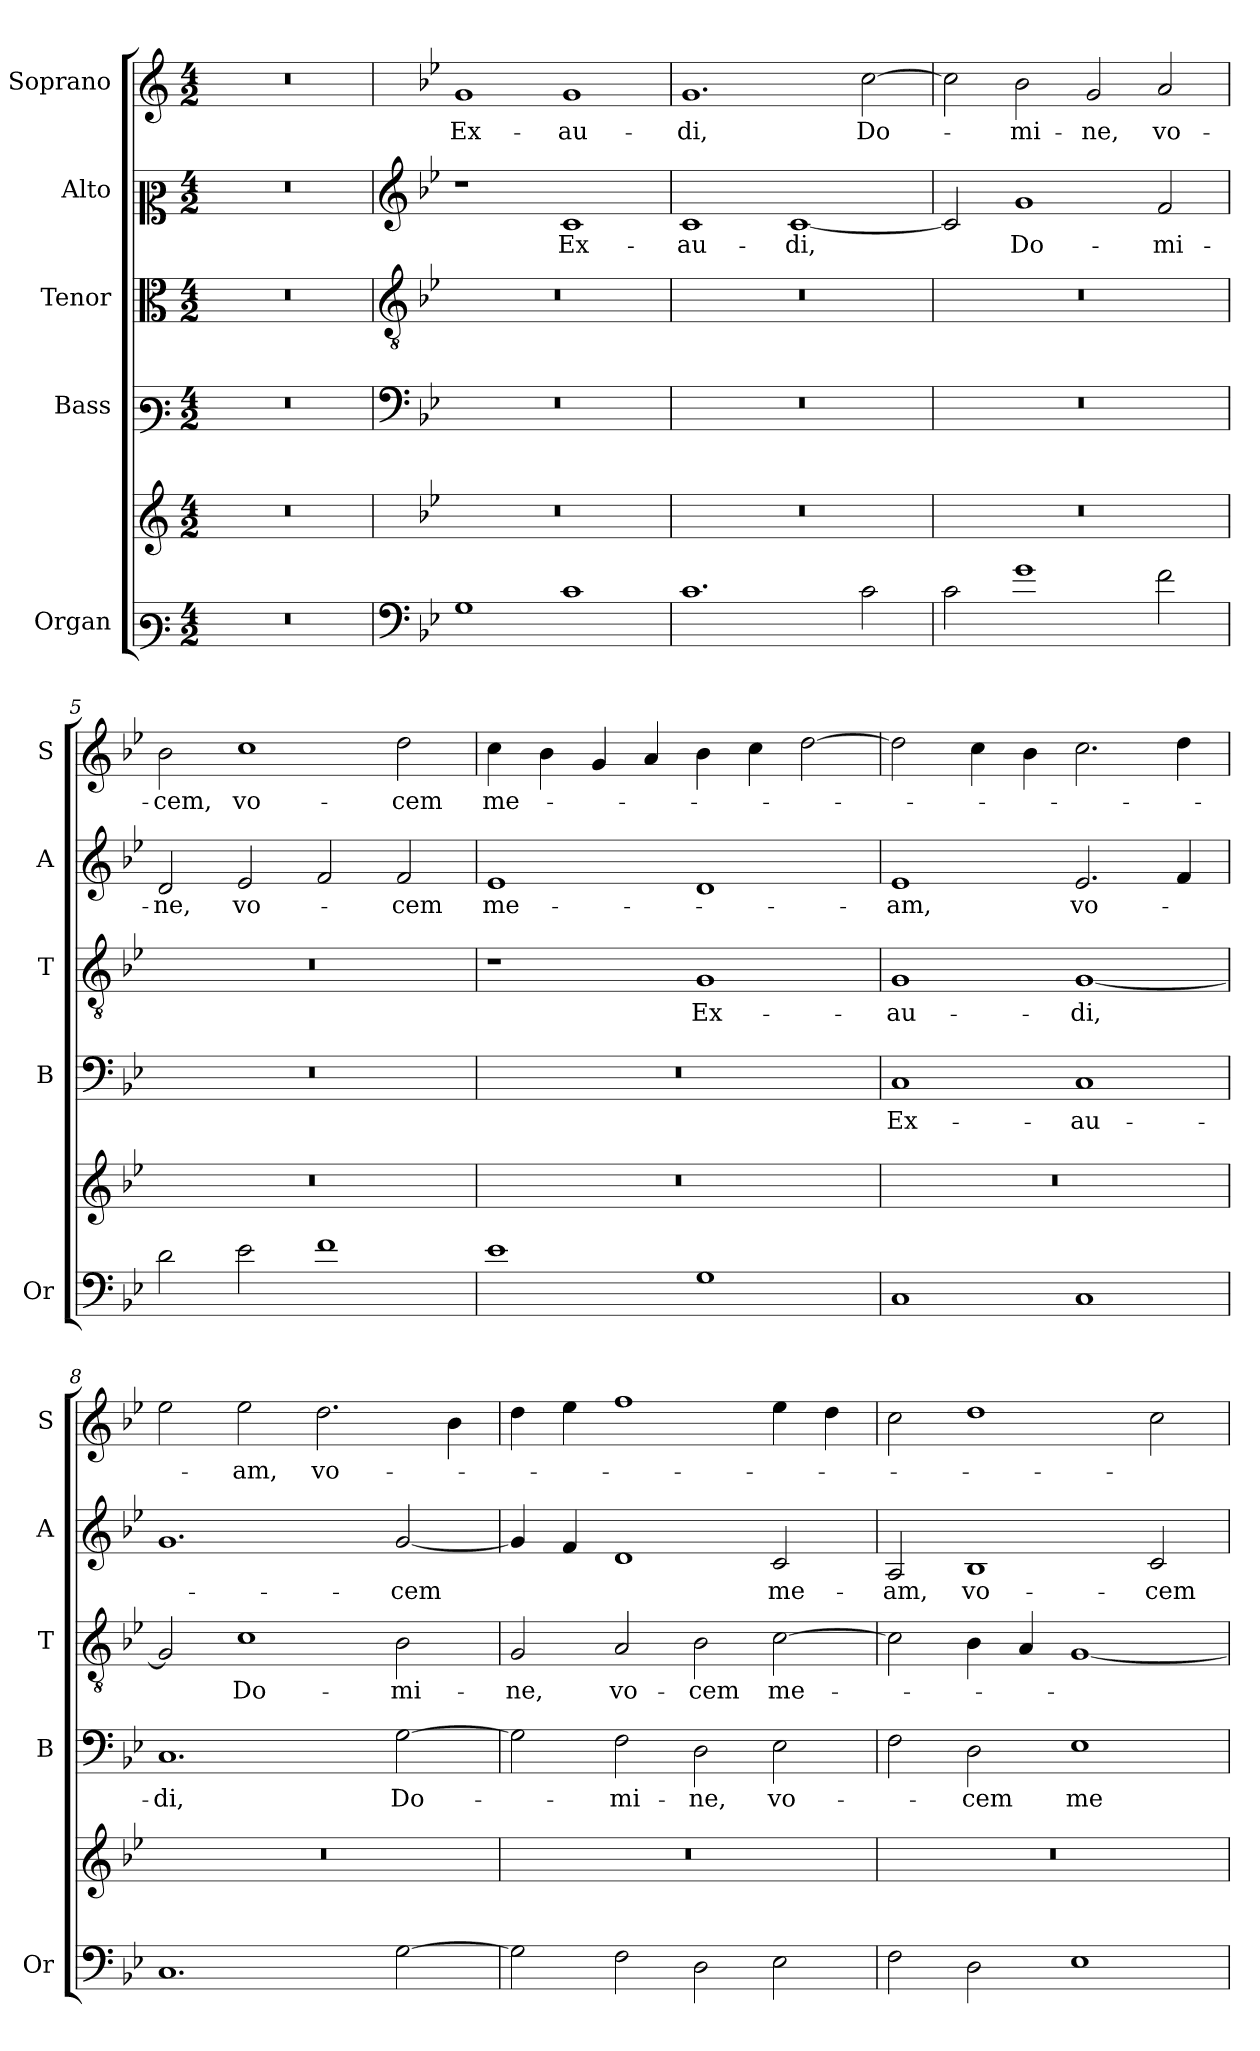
**kern	**kern	**kern	**text	**kern	**text	**kern	**text	**kern	**text
*part5	*part5	*part4	*part4	*part3	*part3	*part2	*part2	*part1	*part1
*staff6	*staff5	*staff4	*staff4	*staff3	*staff3	*staff2	*staff2	*staff1	*staff1
*I"Organ	*	*I"Bass	*	*I"Tenor	*	*I"Alto	*	*I"Soprano	*
*I'Or	*	*I'B	*	*I'T	*	*I'A	*	*I'S	*
*clefF3	*clefG2	*clefF3	*	*clefC3	*	*clefC2	*	*clefG2	*
*k[]	*k[]	*k[]	*	*k[]	*	*k[]	*	*k[]	*
*C:	*C:	*C:	*	*C:	*	*C:	*	*C:	*
*M4/2	*M4/2	*M4/2	*	*M4/2	*	*M4/2	*	*M4/2	*
=1	=1	=1	=1	=1	=1	=1	=1	=1	=1
0r	0r	0r	.	0r	.	0r	.	0r	.
=2	=2	=2	=2	=2	=2	=2	=2	=2	=2
*clefF4	*	*clefF4	*	*clefGv2	*	*clefG2	*	*	*
*k[b-e-]	*k[b-e-]	*k[b-e-]	*	*k[b-e-]	*	*k[b-e-]	*	*k[b-e-]	*
*B-:	*B-:	*B-:	*	*B-:	*	*B-:	*	*B-:	*
!	!	!	!	!	!	!	!	!	!LO:LY:b
1G	0r	0r	.	0r	.	1r	.	1g	Ex-
!	!	!	!	!	!	!	!LO:LY:b	!	!LO:LY:b
1c	.	.	.	.	.	1c	Ex-	1g	-au-
=3	=3	=3	=3	=3	=3	=3	=3	=3	=3
!	!	!	!	!	!	!	!LO:LY:b	!	!LO:LY:b
1.c	0r	0r	.	0r	.	1c	-au-	1.g	-di,
!	!	!	!	!	!	!	!LO:LY:b	!	!
.	.	.	.	.	.	[1c	-di,	.	.
!	!	!	!	!	!	!	!	!	!LO:LY:b
2c\	.	.	.	.	.	.	.	[2cc\	Do-
=4	=4	=4	=4	=4	=4	=4	=4	=4	=4
2c\	0r	0r	.	0r	.	2c/]	.	2cc\]	.
!	!	!	!	!	!	!	!LO:LY:b	!	!LO:LY:b
1g	.	.	.	.	.	1g	Do-	2b-\	-mi-
!	!	!	!	!	!	!	!	!	!LO:LY:b
.	.	.	.	.	.	.	.	2g/	-ne,
!	!	!	!	!	!	!	!LO:LY:b	!	!LO:LY:b
2f\	.	.	.	.	.	2f/	-mi-	2a/	vo-
=5	=5	=5	=5	=5	=5	=5	=5	=5	=5
!	!	!	!	!	!	!	!LO:LY:b	!	!LO:LY:b
2d\	0r	0r	.	0r	.	2d/	-ne,	2b-\	-cem,
!	!	!	!	!	!	!	!LO:LY:b	!	!LO:LY:b
2e-\	.	.	.	.	.	2e-/	vo-	1cc	vo-
1f	.	.	.	.	.	2f/	.	.	.
!	!	!	!	!	!	!	!LO:LY:b	!	!LO:LY:b
.	.	.	.	.	.	2f/	-cem	2dd\	-cem
!!LO:LB:g=z
=6	=6	=6	=6	=6	=6	=6	=6	=6	=6
!	!	!	!	!	!	!	!LO:LY:b	!	!LO:LY:b
1e-	0r	0r	.	1r	.	1e-	me-	4cc\	me-
.	.	.	.	.	.	.	.	4b-\	.
.	.	.	.	.	.	.	.	4g/	.
.	.	.	.	.	.	.	.	4a/	.
!	!	!	!	!	!LO:LY:b	!	!	!	!
1G	.	.	.	1G	Ex-	1d	.	4b-\	.
.	.	.	.	.	.	.	.	4cc\	.
.	.	.	.	.	.	.	.	[2dd\	.
=7	=7	=7	=7	=7	=7	=7	=7	=7	=7
!	!	!	!LO:LY:b	!	!LO:LY:b	!	!LO:LY:b	!	!
1C	0r	1C	Ex-	1G	-au-	1e-	-am,	2dd\]	.
.	.	.	.	.	.	.	.	4cc\	.
.	.	.	.	.	.	.	.	4b-\	.
!	!	!	!LO:LY:b	!	!LO:LY:b	!	!LO:LY:b	!	!
1C	.	1C	-au-	[1G	-di,	2.e-/	vo-	2.cc\	.
.	.	.	.	.	.	4f/	.	4dd\	.
=8	=8	=8	=8	=8	=8	=8	=8	=8	=8
!	!	!	!LO:LY:b	!	!	!	!	!	!
1.C	0r	1.C	-di,	2G/]	.	1.g	.	2ee-\	.
!	!	!	!	!	!LO:LY:b	!	!	!	!LO:LY:b
.	.	.	.	1c	Do-	.	.	2ee-\	-am,
!	!	!	!	!	!	!	!	!	!LO:LY:b
.	.	.	.	.	.	.	.	2.dd\	vo-
!	!	!	!LO:LY:b	!	!LO:LY:b	!	!LO:LY:b	!	!
[2G\	.	[2G\	Do-	2B-\	-mi-	[2g/	-cem	.	.
.	.	.	.	.	.	.	.	4b-\	.
=9	=9	=9	=9	=9	=9	=9	=9	=9	=9
!	!	!	!	!	!LO:LY:b	!	!	!	!
2G\]	0r	2G\]	.	2G/	-ne,	4g/]	.	4dd\	.
.	.	.	.	.	.	4f/	.	4ee-\	.
!	!	!	!LO:LY:b	!	!LO:LY:b	!	!	!	!
2F\	.	2F\	-mi-	2A/	vo-	1d	.	1ff	.
!	!	!	!LO:LY:b	!	!LO:LY:b	!	!	!	!
2D\	.	2D\	-ne,	2B-\	-cem	.	.	.	.
!	!	!	!LO:LY:b	!	!LO:LY:b	!	!LO:LY:b	!	!
2E-\	.	2E-\	vo-	[2c\	me-	2c/	me-	4ee-\	.
.	.	.	.	.	.	.	.	4dd\	.
=10	=10	=10	=10	=10	=10	=10	=10	=10	=10
!	!	!	!	!	!	!	!LO:LY:b	!	!
2F\	0r	2F\	.	2c\]	.	2A/	-am,	2cc\	.
!	!	!	!LO:LY:b	!	!	!	!LO:LY:b	!	!
2D\	.	2D\	-cem	4B-\	.	1B-	vo-	1dd	.
.	.	.	.	4A/	.	.	.	.	.
!	!	!	!LO:LY:b	!	!	!	!	!	!
1E-	.	1E-	me-	[1G	.	.	.	.	.
!	!	!	!	!	!	!	!LO:LY:b	!	!
.	.	.	.	.	.	2c/	-cem	2cc\	.
=	=	=	=	=	=	=	=	=	=
*-	*-	*-	*-	*-	*-	*-	*-	*-	*-
